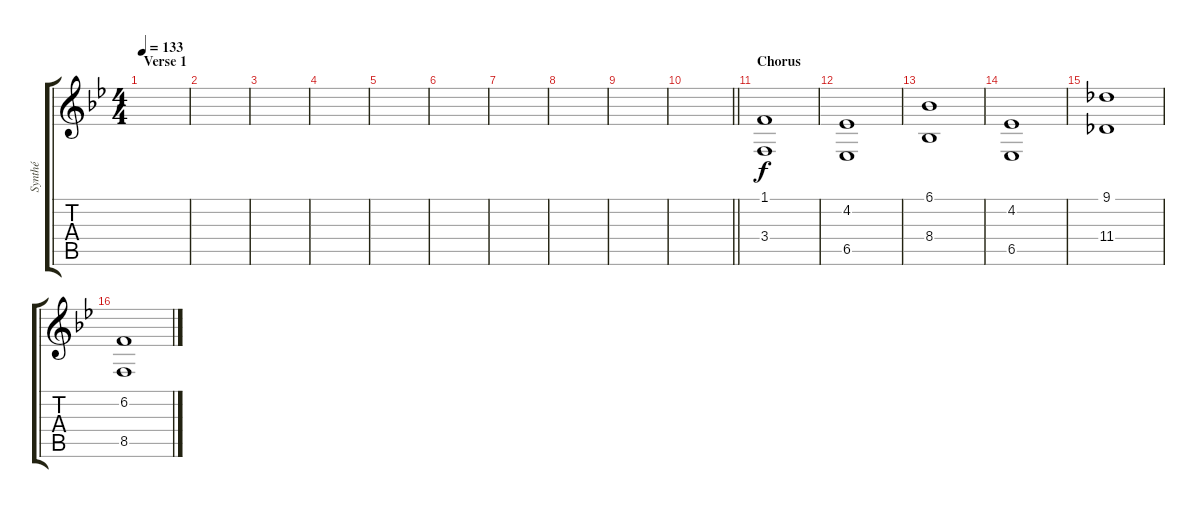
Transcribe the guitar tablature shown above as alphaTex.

\track ("Synthé" "Synthé") {instrument lead7fifths}
\staff {score tabs}
\tuning (E4 B3 G3 D3 A2 E2) {hide}
\ts (4 4)
\section ("" "Verse 1")
\tempo 133
\clef g2
\ks bb
|
|
|
|
|
|
|
|
|
\barLineRight lightlight
|
\section ("" "Chorus")
(1.1 3.4).1 |
(4.2 6.5).1 |
(6.1 8.4).1 |
(4.2 6.5).1 |
(9.1 11.4).1 |
(6.2 8.5).1
